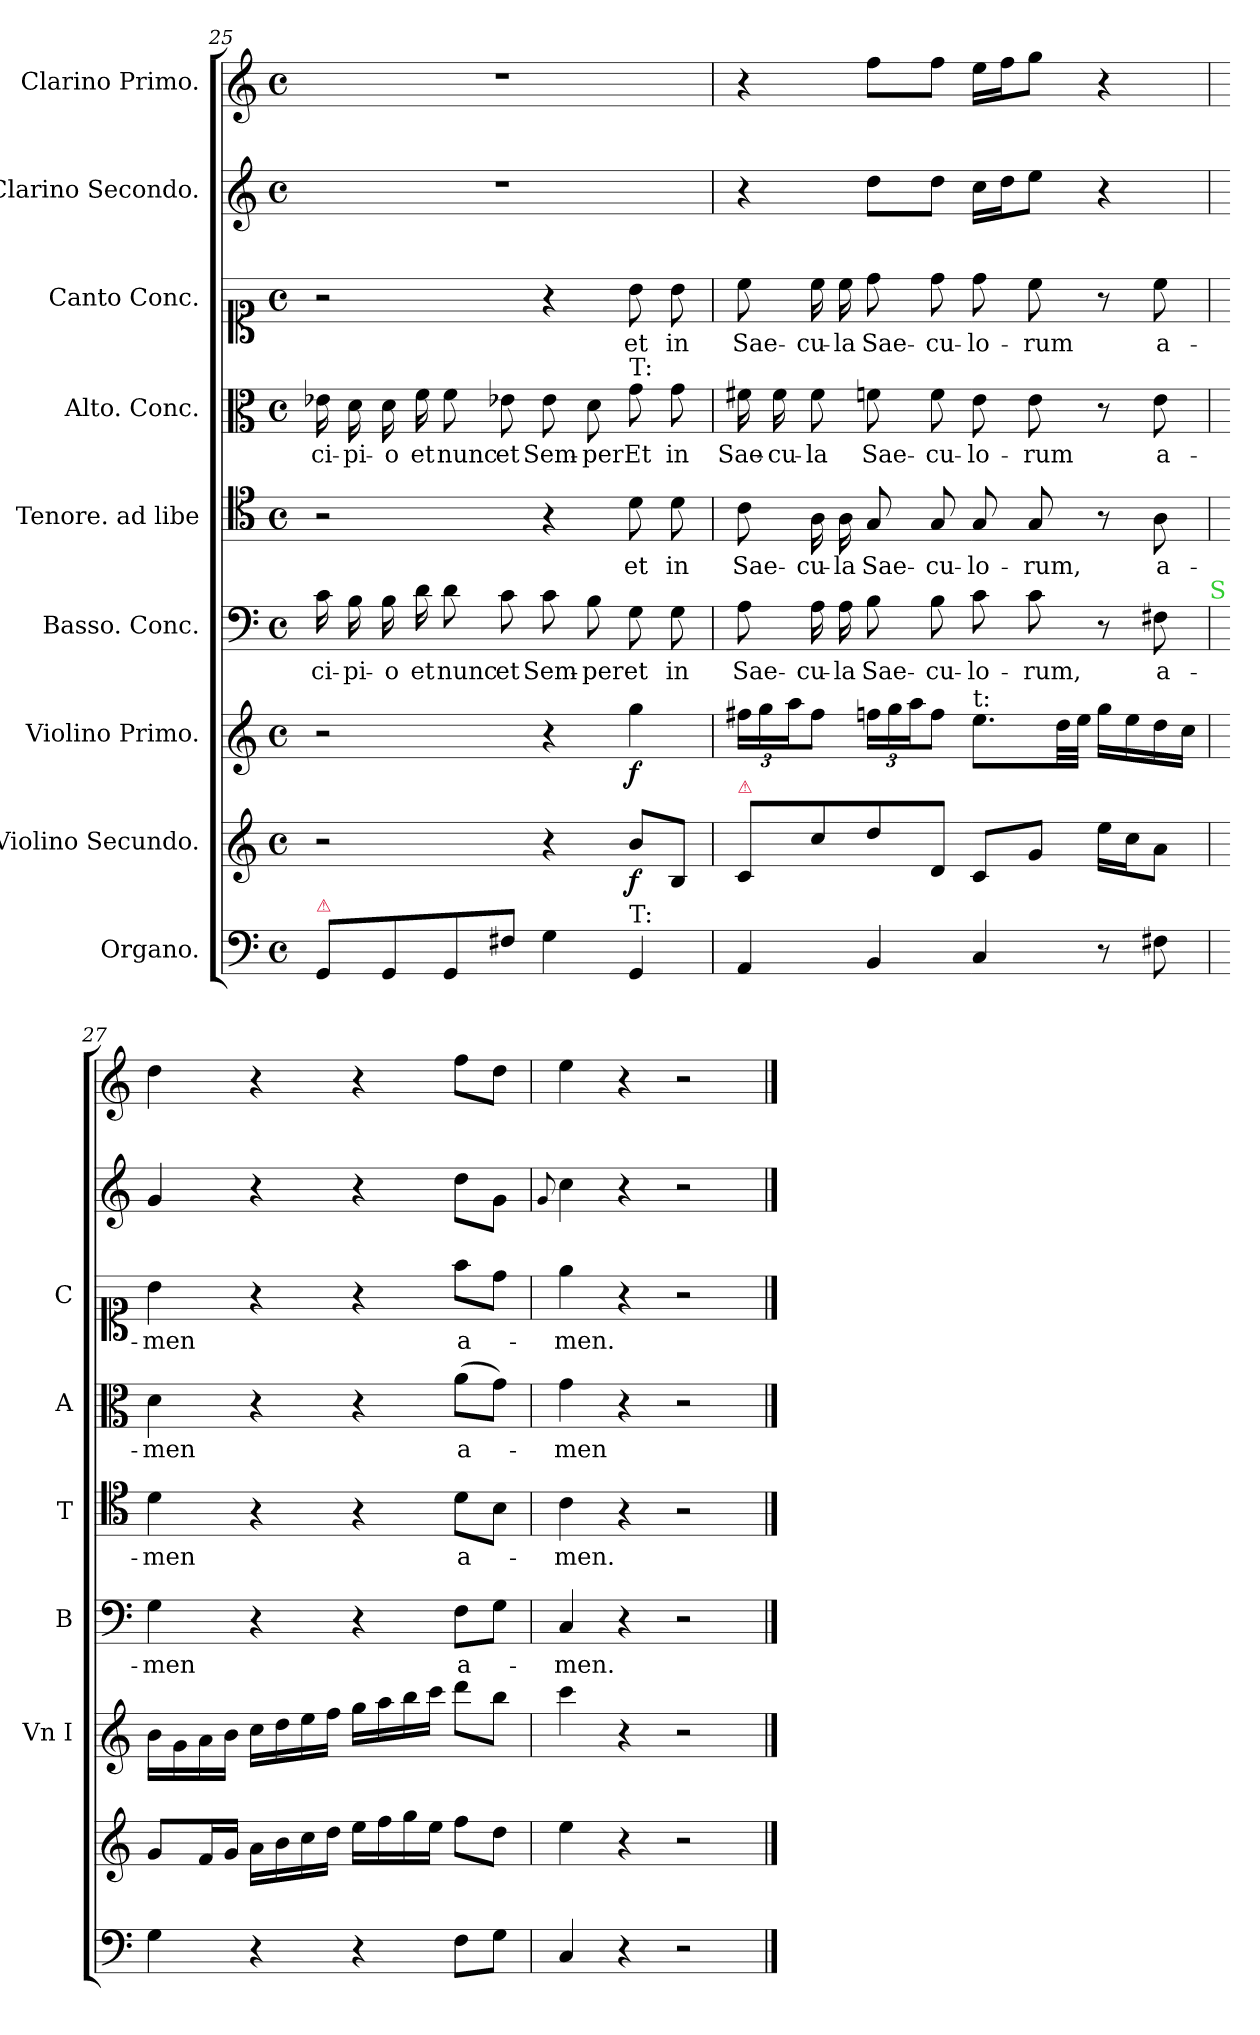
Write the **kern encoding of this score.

**kern	**kern	**dynam	**kern	**dynam	**kern	**text	**kern	**text	**kern	**text	**kern	**text	**kern	**kern
*part9	*part8	*part8	*part7	*part7	*part6	*part6	*part5	*part5	*part4	*part4	*part3	*part3	*part2	*part1
*staff9	*staff8	*staff8	*staff7	*staff7	*staff6	*staff6	*staff5	*staff5	*staff4	*staff4	*staff3	*staff3	*staff2	*staff1
*I"Organo.	*I"Violino Secundo.	*	*I"Violino Primo.	*	*I"Basso. Conc.	*	*I"Tenore. ad libe	*	*I"Alto. Conc.	*	*I"Canto Conc.	*	*I"Clarino Secondo.	*I"Clarino Primo.
*	*	*	*I'Vn I	*	*I'B	*	*I'T	*	*I'A	*	*I'C	*	*	*
*clefF4	*clefG2	*	*clefG2	*	*clefF4	*	*clefC4	*	*clefC3	*	*clefC1	*	*clefG2	*clefG2
*k[]	*k[]	*	*k[]	*	*k[]	*	*k[]	*	*k[]	*	*k[]	*	*k[]	*k[]
*M4/4	*M4/4	*	*M4/4	*	*M4/4	*	*M4/4	*	*M4/4	*	*M4/4	*	*M4/4	*M4/4
*met(c)	*met(c)	*	*met(c)	*	*met(c)	*	*met(c)	*	*met(c)	*	*met(c)	*	*met(c)	*met(c)
=25	=25	=25	=25	=25	=25	=25	=25	=25	=25	=25	=25	=25	=25	=25
!LO:TX:a:color=crimson:t=⚠	!	!	!	!	!	!	!	!	!	!	!	!	!	!
8GG/L	2r	.	2r	.	16c\	-ci-	2r	.	16e-X\	ci-	2r	.	1r	1r
.	.	.	.	.	16B\	-pi-	.	.	16d\	-pi-	.	.	.	.
8GG/	.	.	.	.	16B\	-o	.	.	16d\	-o	.	.	.	.
.	.	.	.	.	16d\	et	.	.	16f\	et	.	.	.	.
8GG/	.	.	.	.	8d\	nunc	.	.	8f\	nunc	.	.	.	.
8F#X\J	.	.	.	.	8c\	et	.	.	8e-X\	et	.	.	.	.
4G\	4r	.	4r	.	8c\	Sem-	4r	.	8e-\	Sem-	4r	.	.	.
.	.	.	.	.	8B\	-per	.	.	8d\	-per	.	.	.	.
!	!	!	!	!	!	!	!	!	!LO:TX:a:t=T&colon;	!	!	!	!	!
!LO:TX:a:t=T&colon;	!	!	!	!	!	!	!	!	!	!	!	!	!	!
4GG/	8b/L	f	4gg\	f	8G\	et	8d\	et	8g\	Et	8b\	et	.	.
.	8B/J	.	.	.	8G\	in	8d\	in	8g\	in	8b\	in	.	.
=26	=26	=26	=26	=26	=26	=26	=26	=26	=26	=26	=26	=26	=26	=26
!	!LO:TX:a:color=crimson:t=⚠	!	!	!	!	!	!	!	!	!	!	!	!	!
4AA/	8c/L	.	24ff#X\LL	.	8A\	Sae-	8c\	Sae-	16f#X\	Sae-	8cc\	Sae-	4r	4r
.	.	.	24gg\	.	.	.	.	.	.	.	.	.	.	.
.	.	.	.	.	.	.	.	.	16f#\	-cu-	.	.	.	.
.	.	.	24aa\J	.	.	.	.	.	.	.	.	.	.	.
.	8cc\	.	8ff#\J	.	16A\	-cu-	16A\	-cu-	8f#\	-la	16cc\	-cu-	.	.
.	.	.	.	.	16A\	-la	16A\	-la	.	.	16cc\	-la	.	.
4BB/	8dd\	.	24ffn\LL	.	8B\	Sae-	8G/	Sae-	8fn\	Sae-	8dd\	Sae-	8dd\L	8ff\L
.	.	.	24gg\	.	.	.	.	.	.	.	.	.	.	.
.	.	.	24aa\J	.	.	.	.	.	.	.	.	.	.	.
.	8d/J	.	8ff\J	.	8B\	-cu-	8G/	-cu-	8f\	-cu-	8dd\	-cu-	8dd\J	8ff\J
!	!	!	!LO:TX:a:t=t&colon;	!	!	!	!	!	!	!	!	!	!	!
4C/	8c/L	.	8.ee\L	.	8c\	-lo-	8G/	-lo-	8e\	-lo-	8dd\	-lo-	16cc\LL	16ee\LL
.	.	.	.	.	.	.	.	.	.	.	.	.	16dd\J	16ff\J
.	8g/J	.	.	.	8c\	-rum,	8G/	-rum,	8e\	-rum	8cc\	-rum	8ee\J	8gg\J
.	.	.	32dd\LL	.	.	.	.	.	.	.	.	.	.	.
.	.	.	32ee\JJJ	.	.	.	.	.	.	.	.	.	.	.
8r	16ee\LL	.	16gg\LL	.	8r	.	8r	.	8r	.	8r	.	4r	4r
.	16cc\J	.	16ee\	.	.	.	.	.	.	.	.	.	.	.
8F#X\	8a\J	.	16dd\	.	8F#X\	a-	8A\	a-	8e\	a-	8cc\	a-	.	.
.	.	.	16cc\JJ	.	.	.	.	.	.	.	.	.	.	.
!	!	!	!	!	!LO:TX:a:color=limegreen:t=S	!	!	!	!	!	!	!	!	!
=27	=27	=27	=27	=27	=27	=27	=27	=27	=27	=27	=27	=27	=27	=27
4G\	8g/L	.	16b\LL	.	4G\	-men	4d\	-men	4d\	-men	4b\	-men	4g/	4dd\
.	.	.	16g\	.	.	.	.	.	.	.	.	.	.	.
.	16f/L	.	16a\	.	.	.	.	.	.	.	.	.	.	.
.	16g/JJ	.	16b\JJ	.	.	.	.	.	.	.	.	.	.	.
4r	16a\LL	.	16cc\LL	.	4r	.	4r	.	4r	.	4r	.	4r	4r
.	16b\	.	16dd\	.	.	.	.	.	.	.	.	.	.	.
.	16cc\	.	16ee\	.	.	.	.	.	.	.	.	.	.	.
.	16dd\JJ	.	16ff\JJ	.	.	.	.	.	.	.	.	.	.	.
4r	16ee\LL	.	16gg\LL	.	4r	.	4r	.	4r	.	4r	.	4r	4r
.	16ff\	.	16aa\	.	.	.	.	.	.	.	.	.	.	.
.	16gg\	.	16bb\	.	.	.	.	.	.	.	.	.	.	.
.	16ee\JJ	.	16ccc\JJ	.	.	.	.	.	.	.	.	.	.	.
8F\L	8ff\L	.	8ddd\L	.	8F\L	a-	8d\L	a-	(8a\L	a-	8ff\L	a-	8dd\L	8ff\L
8G\J	8dd\J	.	8bb\J	.	8G\J	.	8B\J	.	8g\J)	.	8dd\J	.	8g\J	8dd\J
=28	=28	=28	=28	=28	=28	=28	=28	=28	=28	=28	=28	=28	=28	=28
.	.	.	.	.	.	.	.	.	.	.	.	.	8qqg/	.
4C/	4ee\	.	4ccc\	.	4C/	-men.	4c\	-men.	4g\	-men	4ee\	-men.	4cc\	4ee\
4r	4r	.	4r	.	4r	.	4r	.	4r	.	4r	.	4r	4r
2r	2r	.	2r	.	2r	.	2r	.	2r	.	2r	.	2r	2r
==	==	==	==	==	==	==	==	==	==	==	==	==	==	==
*-	*-	*-	*-	*-	*-	*-	*-	*-	*-	*-	*-	*-	*-	*-
